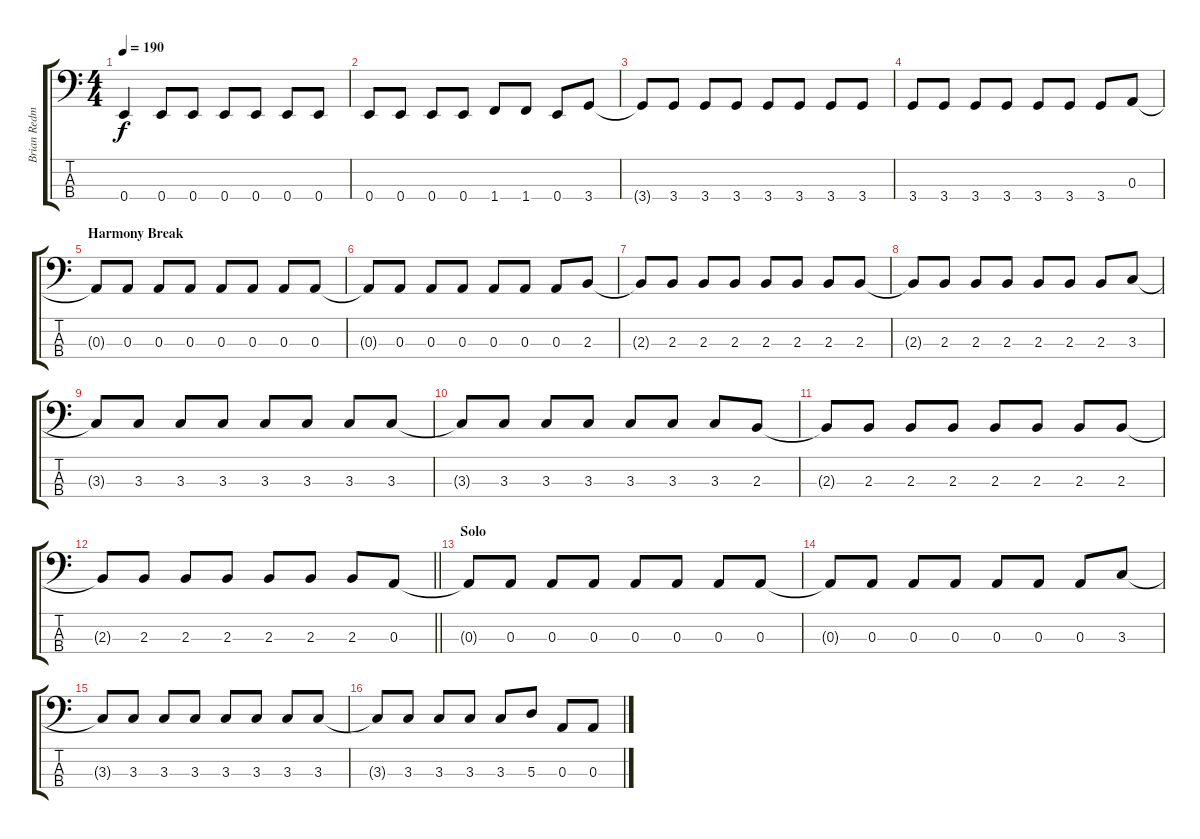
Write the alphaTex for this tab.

\track ("Brian Redman" "Brian Redm") {instrument electricbassfinger}
\staff {score tabs}
\tuning (G2 D2 A1 E1) {hide}
\ts (4 4)
\tempo 190
\clef f4
\ks c
0.4.4{dy f} 0.4.8 0.4.8 0.4.8 0.4.8 0.4.8 0.4.8 |
0.4.8 0.4.8 0.4.8 0.4.8 1.4.8 1.4.8 0.4.8 3.4.8 |
3.4{t}.8 3.4.8 3.4.8 3.4.8 3.4.8 3.4.8 3.4.8 3.4.8 |
3.4.8 3.4.8 3.4.8 3.4.8 3.4.8 3.4.8 3.4.8 0.3.8 |
\section ("" "Harmony Break")
0.3{t}.8 0.3.8 0.3.8 0.3.8 0.3.8 0.3.8 0.3.8 0.3.8 |
0.3{t}.8 0.3.8 0.3.8 0.3.8 0.3.8 0.3.8 0.3.8 2.3.8 |
2.3{t}.8 2.3.8 2.3.8 2.3.8 2.3.8 2.3.8 2.3.8 2.3.8 |
2.3{t}.8 2.3.8 2.3.8 2.3.8 2.3.8 2.3.8 2.3.8 3.3.8 |
3.3{t}.8 3.3.8 3.3.8 3.3.8 3.3.8 3.3.8 3.3.8 3.3.8 |
3.3{t}.8 3.3.8 3.3.8 3.3.8 3.3.8 3.3.8 3.3.8 2.3.8 |
2.3{t}.8 2.3.8 2.3.8 2.3.8 2.3.8 2.3.8 2.3.8 2.3.8 |
\barLineRight lightlight
2.3{t}.8 2.3.8 2.3.8 2.3.8 2.3.8 2.3.8 2.3.8 0.3.8 |
\section ("" "Solo")
0.3{t}.8 0.3.8 0.3.8 0.3.8 0.3.8 0.3.8 0.3.8 0.3.8 |
0.3{t}.8 0.3.8 0.3.8 0.3.8 0.3.8 0.3.8 0.3.8 3.3.8 |
3.3{t}.8 3.3.8 3.3.8 3.3.8 3.3.8 3.3.8 3.3.8 3.3.8 |
3.3{t}.8 3.3.8 3.3.8 3.3.8 3.3.8 5.3.8 0.3.8 0.3.8
